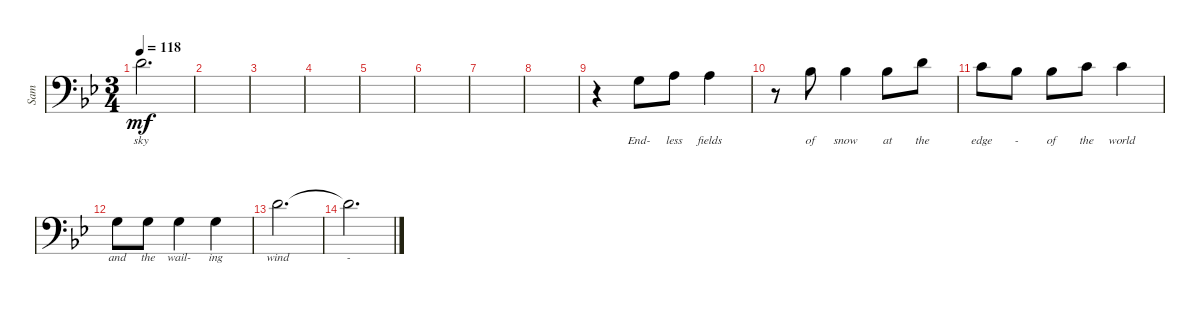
\track ("Sam" "Sam") {instrument oboe}
\staff {score}
\tuning (E4 B3 G3 D3 A2 E2 B1) {hide}
\ts (3 4)
\tempo 118
\clef f4
\ks gminor
3.2.2{d lyrics (0 "sky") lyrics (1 "") lyrics (2 "") lyrics (3 "") lyrics (4 "") dy mf} |
|
|
|
|
|
|
|
r.4 0.3.8{lyrics (0 "End-") lyrics (1 "") lyrics (2 "") lyrics (3 "") lyrics (4 "")} 2.3.8{lyrics (0 "less") lyrics (1 "") lyrics (2 "") lyrics (3 "") lyrics (4 "")} 2.3.4{lyrics (0 "fields") lyrics (1 "") lyrics (2 "") lyrics (3 "") lyrics (4 "")} |
r.8 3.3.8{lyrics (0 "of") lyrics (1 "") lyrics (2 "") lyrics (3 "") lyrics (4 "")} 3.3.4{lyrics (0 "snow") lyrics (1 "") lyrics (2 "") lyrics (3 "") lyrics (4 "")} 3.3.8{lyrics (0 "at") lyrics (1 "") lyrics (2 "") lyrics (3 "") lyrics (4 "")} 3.2.8{lyrics (0 "the") lyrics (1 "") lyrics (2 "") lyrics (3 "") lyrics (4 "")} |
1.2.8{lyrics (0 "edge") lyrics (1 "") lyrics (2 "") lyrics (3 "") lyrics (4 "")} 3.3.8{lyrics (0 "-") lyrics (1 "") lyrics (2 "") lyrics (3 "") lyrics (4 "")} 3.3.8{lyrics (0 "of") lyrics (1 "") lyrics (2 "") lyrics (3 "") lyrics (4 "")} 1.2.8{lyrics (0 "the") lyrics (1 "") lyrics (2 "") lyrics (3 "") lyrics (4 "")} 1.2.4{lyrics (0 "world") lyrics (1 "") lyrics (2 "") lyrics (3 "") lyrics (4 "")} |
0.3.8{lyrics (0 "and") lyrics (1 "") lyrics (2 "") lyrics (3 "") lyrics (4 "")} 0.3.8{lyrics (0 "the") lyrics (1 "") lyrics (2 "") lyrics (3 "") lyrics (4 "")} 0.3.4{lyrics (0 "wail-") lyrics (1 "") lyrics (2 "") lyrics (3 "") lyrics (4 "")} 0.3.4{lyrics (0 "ing") lyrics (1 "") lyrics (2 "") lyrics (3 "") lyrics (4 "")} |
3.2.2{d lyrics (0 "wind") lyrics (1 "") lyrics (2 "") lyrics (3 "") lyrics (4 "")} |
3.2{t}.2{d lyrics (0 "-") lyrics (1 "") lyrics (2 "") lyrics (3 "") lyrics (4 "")}
